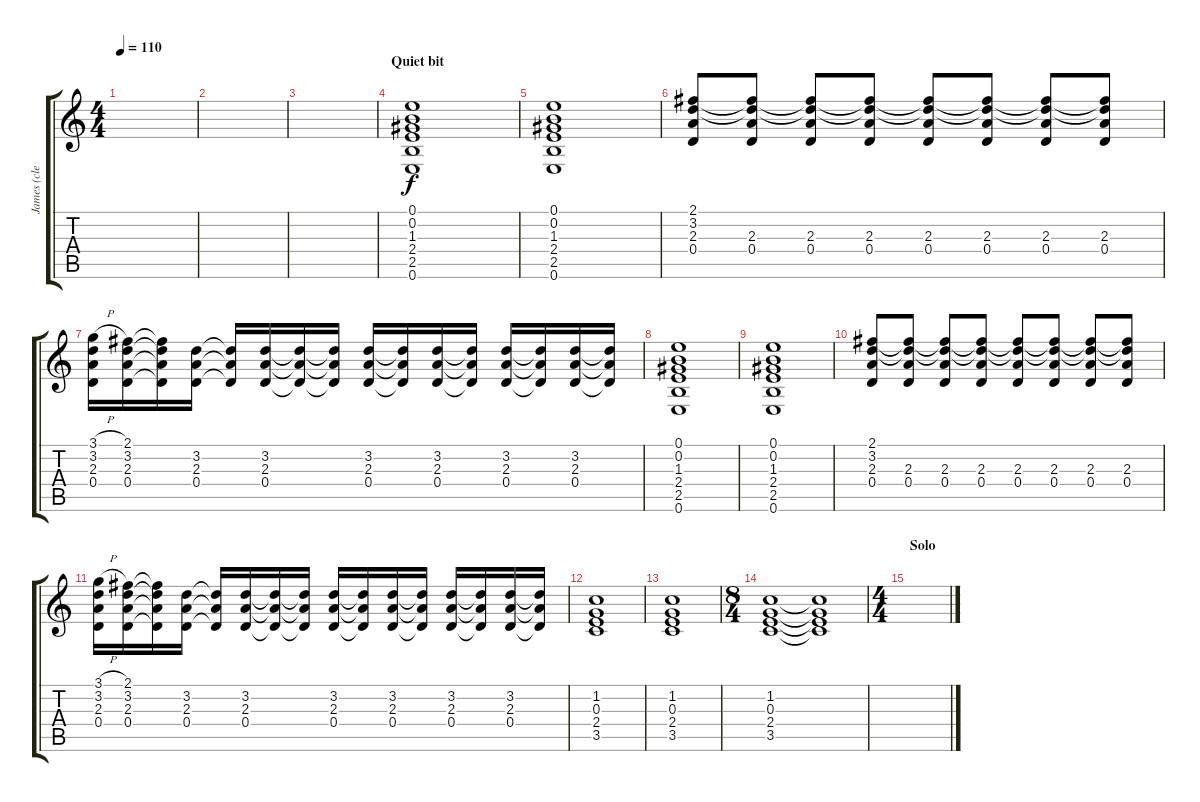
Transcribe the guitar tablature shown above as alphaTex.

\track ("James (clean)" "James (cle") {instrument electricguitarclean}
\staff {score tabs}
\tuning (E4 B3 G3 D3 A2 E2) {hide}
\ts (4 4)
\tempo 110
\clef g2
\ks c
|
|
|
\section ("" "Quiet bit")
(0.1 0.2 1.3 2.4 2.5 0.6).1 |
(0.1 0.2 1.3 2.4 2.5 0.6).1 |
(2.1 3.2 2.3 0.4).8 (2.1{t} 3.2{t} 2.3 0.4).8 (2.1{t} 3.2{t} 2.3 0.4).8 (2.1{t} 3.2{t} 2.3 0.4).8 (2.1{t} 3.2{t} 2.3 0.4).8 (2.1{t} 3.2{t} 2.3 0.4).8 (2.1{t} 3.2{t} 2.3 0.4).8 (2.1{t} 3.2{t} 2.3 0.4).8 |
(3.1{h} 3.2 2.3 0.4).16 (2.1 3.2 2.3 0.4).16 (2.1{t} 3.2{t} 2.3{t} 0.4{t}).16 (3.2 2.3 0.4).16 (3.2{t} 2.3{t} 0.4{t}).16 (3.2 2.3 0.4).16 (3.2{t} 2.3{t} 0.4{t}).16 (3.2{t} 2.3{t} 0.4{t}).16 (3.2 2.3 0.4).16 (3.2{t} 2.3{t} 0.4{t}).16 (3.2 2.3 0.4).16 (3.2{t} 2.3{t} 0.4{t}).16 (3.2 2.3 0.4).16 (3.2{t} 2.3{t} 0.4{t}).16 (3.2 2.3 0.4).16 (3.2{t} 2.3{t} 0.4{t}).16 |
(0.1 0.2 1.3 2.4 2.5 0.6).1 |
(0.1 0.2 1.3 2.4 2.5 0.6).1 |
(2.1 3.2 2.3 0.4).8 (2.1{t} 3.2{t} 2.3 0.4).8 (2.1{t} 3.2{t} 2.3 0.4).8 (2.1{t} 3.2{t} 2.3 0.4).8 (2.1{t} 3.2{t} 2.3 0.4).8 (2.1{t} 3.2{t} 2.3 0.4).8 (2.1{t} 3.2{t} 2.3 0.4).8 (2.1{t} 3.2{t} 2.3 0.4).8 |
(3.1{h} 3.2 2.3 0.4).16 (2.1 3.2 2.3 0.4).16 (2.1{t} 3.2{t} 2.3{t} 0.4{t}).16 (3.2 2.3 0.4).16 (3.2{t} 2.3{t} 0.4{t}).16 (3.2 2.3 0.4).16 (3.2{t} 2.3{t} 0.4{t}).16 (3.2{t} 2.3{t} 0.4{t}).16 (3.2 2.3 0.4).16 (3.2{t} 2.3{t} 0.4{t}).16 (3.2 2.3 0.4).16 (3.2{t} 2.3{t} 0.4{t}).16 (3.2 2.3 0.4).16 (3.2{t} 2.3{t} 0.4{t}).16 (3.2 2.3 0.4).16 (3.2{t} 2.3{t} 0.4{t}).16 |
(1.2 0.3 2.4 3.5).1 |
(1.2 0.3 2.4 3.5).1 |
\ts (8 4)
(1.2 0.3 2.4 3.5).1 (1.2{t} 0.3{t} 2.4{t} 3.5{t}).1 |
\ts (4 4)
\section ("" "Solo")
